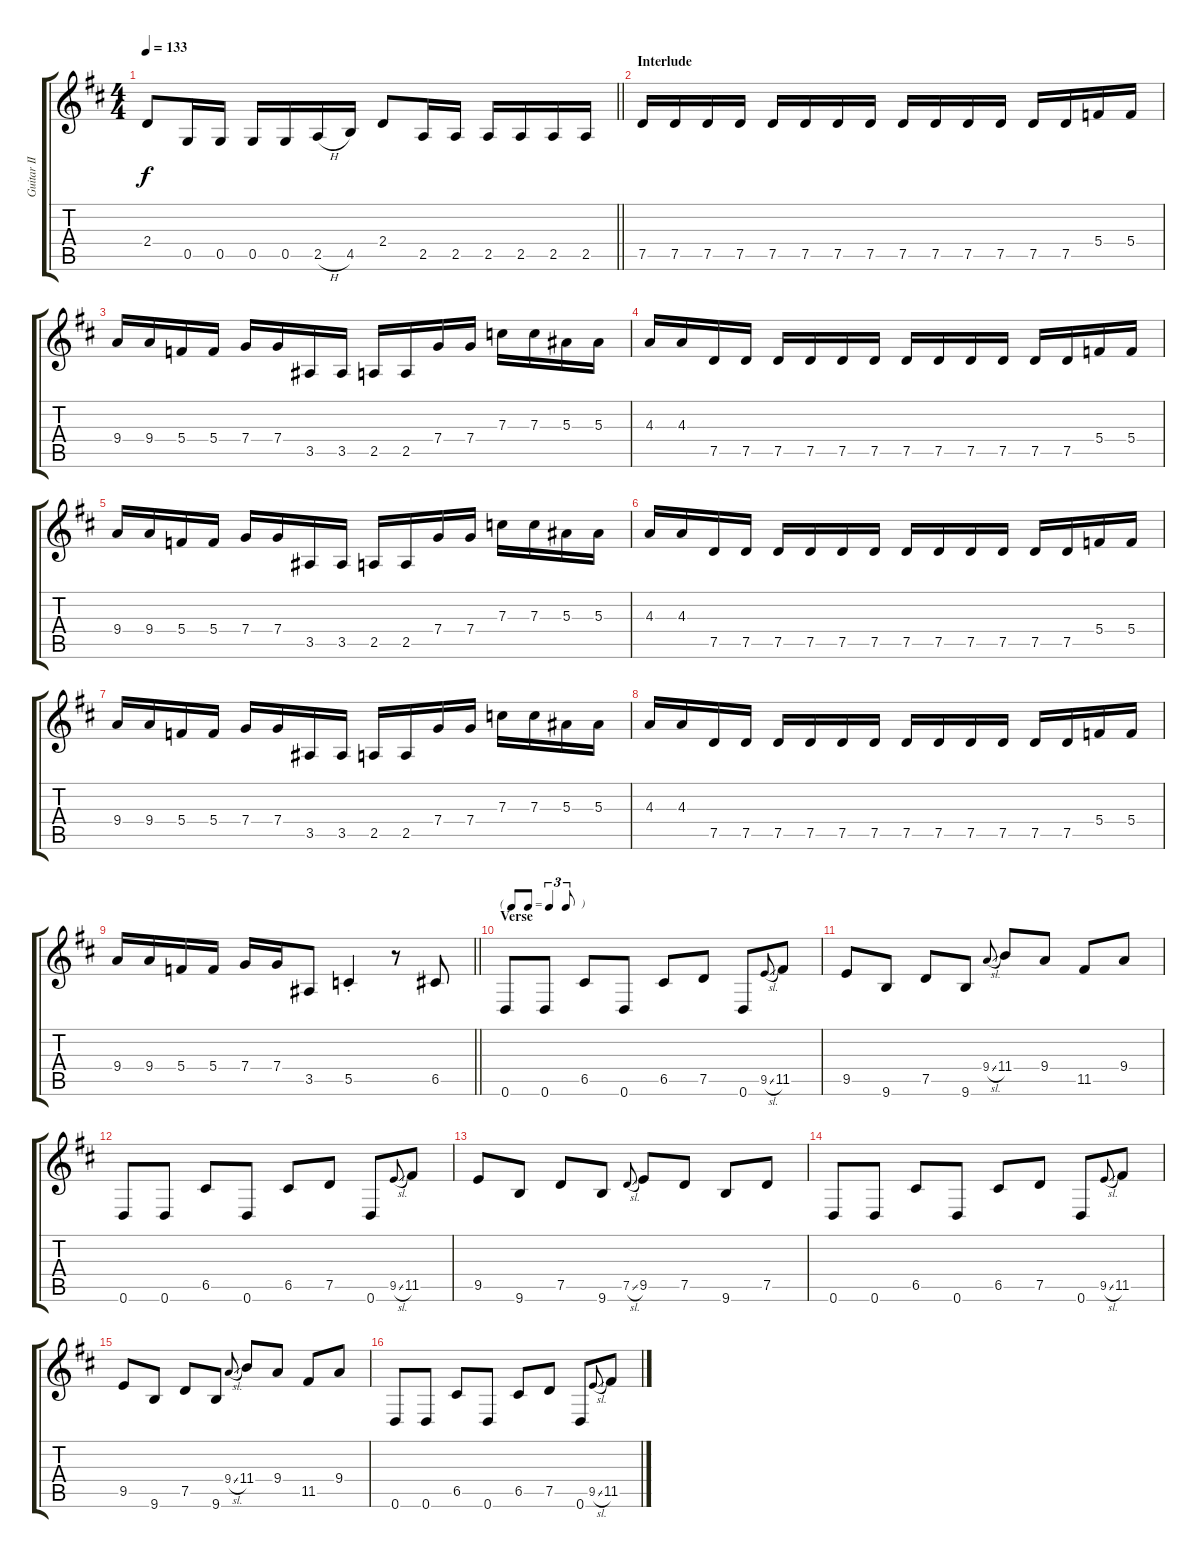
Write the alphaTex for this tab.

\track ("Guitar II" "Guitar II") {instrument distortionguitar}
\staff {score tabs}
\tuning (D4 A3 F3 C3 G2 D2) {hide}
\ts (4 4)
\tempo 133
\clef g2
\barLineRight lightlight
\ks d
2.4.8{dy f} 0.5.16 0.5.16 0.5.16 0.5.16 2.5{h}.16 4.5.16 2.4.8 2.5.16 2.5.16 2.5.16 2.5.16 2.5.16 2.5.16 |
\section ("" "Interlude")
7.5.16 7.5.16 7.5.16 7.5.16 7.5.16 7.5.16 7.5.16 7.5.16 7.5.16 7.5.16 7.5.16 7.5.16 7.5.16 7.5.16 5.4.16 5.4.16 |
9.4.16 9.4.16 5.4.16 5.4.16 7.4.16 7.4.16 3.5.16 3.5.16 2.5.16 2.5.16 7.4.16 7.4.16 7.3.16 7.3.16 5.3.16 5.3.16 |
4.3.16 4.3.16 7.5.16 7.5.16 7.5.16 7.5.16 7.5.16 7.5.16 7.5.16 7.5.16 7.5.16 7.5.16 7.5.16 7.5.16 5.4.16 5.4.16 |
9.4.16 9.4.16 5.4.16 5.4.16 7.4.16 7.4.16 3.5.16 3.5.16 2.5.16 2.5.16 7.4.16 7.4.16 7.3.16 7.3.16 5.3.16 5.3.16 |
4.3.16 4.3.16 7.5.16 7.5.16 7.5.16 7.5.16 7.5.16 7.5.16 7.5.16 7.5.16 7.5.16 7.5.16 7.5.16 7.5.16 5.4.16 5.4.16 |
9.4.16 9.4.16 5.4.16 5.4.16 7.4.16 7.4.16 3.5.16 3.5.16 2.5.16 2.5.16 7.4.16 7.4.16 7.3.16 7.3.16 5.3.16 5.3.16 |
4.3.16 4.3.16 7.5.16 7.5.16 7.5.16 7.5.16 7.5.16 7.5.16 7.5.16 7.5.16 7.5.16 7.5.16 7.5.16 7.5.16 5.4.16 5.4.16 |
\barLineRight lightlight
9.4.16 9.4.16 5.4.16 5.4.16 7.4.16 7.4.16 3.5.8 5.5{st}.4 r.8 6.5.8 |
\tf triplet8th
\section ("" "Verse")
0.6.8 0.6.8 6.5.8 0.6.8 6.5.8 7.5.8 0.6.8 9.5{sl}.8{gr onbeat} 11.5.8 |
9.5.8 9.6.8 7.5.8 9.6.8 9.4{sl}.8{gr onbeat} 11.4.8 9.4.8 11.5.8 9.4.8 |
0.6.8 0.6.8 6.5.8 0.6.8 6.5.8 7.5.8 0.6.8 9.5{sl}.8{gr onbeat} 11.5.8 |
9.5.8 9.6.8 7.5.8 9.6.8 7.5{sl}.8{gr onbeat} 9.5.8 7.5.8 9.6.8 7.5.8 |
0.6.8 0.6.8 6.5.8 0.6.8 6.5.8 7.5.8 0.6.8 9.5{sl}.8{gr onbeat} 11.5.8 |
9.5.8 9.6.8 7.5.8 9.6.8 9.4{sl}.8{gr onbeat} 11.4.8 9.4.8 11.5.8 9.4.8 |
0.6.8 0.6.8 6.5.8 0.6.8 6.5.8 7.5.8 0.6.8 9.5{sl}.8{gr onbeat} 11.5.8
